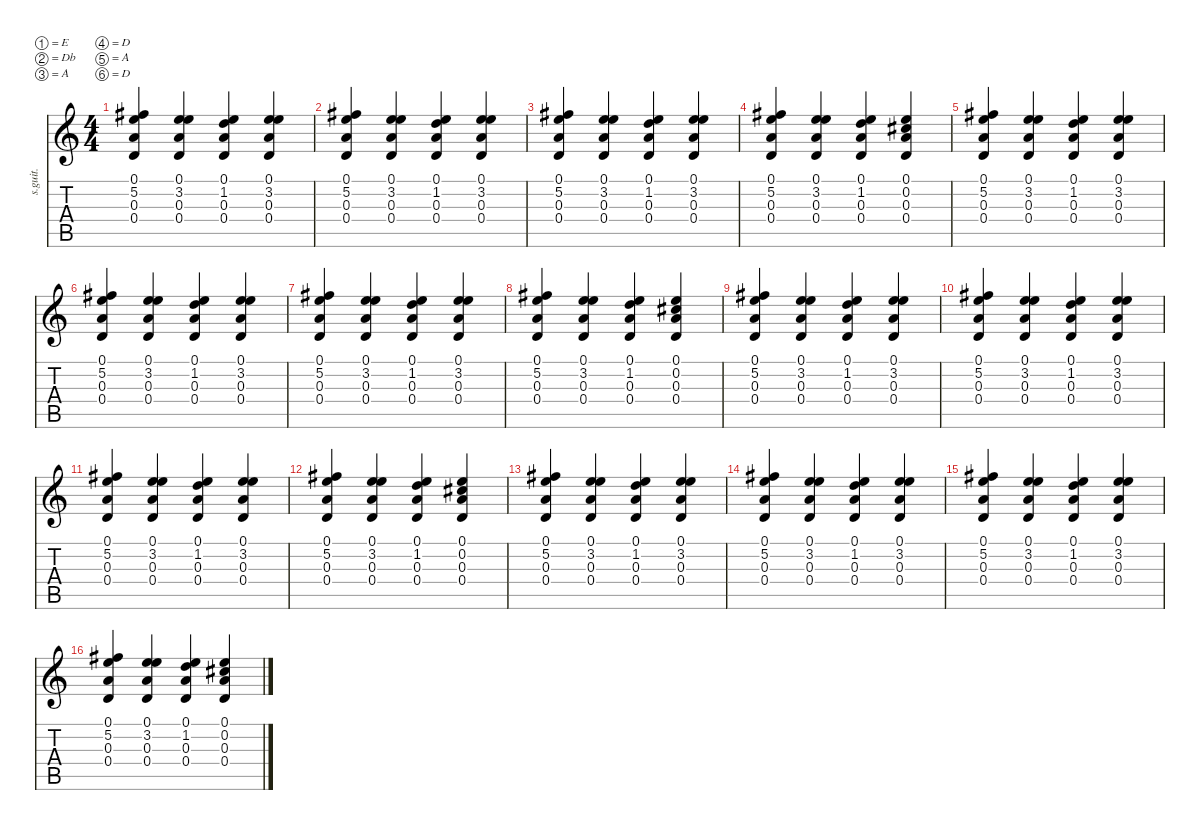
\defaultSystemsLayout 4
\hideDynamics
\bracketExtendMode nobrackets
\track ("Mike Kinsella" "s.guit.") {instrument electricguitarjazz}
\staff {score tabs}
\tuning (E4 Db4 A3 D3 A2 D2)
\ts (4 4)
\tempo (129 hide)
\clef g2
\ks c
(0.1 5.2{acc #} 0.3 0.4).4{dy mf} (0.1 3.2 0.3 0.4).4 (0.1 1.2 0.3 0.4).4 (0.1 3.2 0.3 0.4).4 |
(0.1 5.2{acc #} 0.3 0.4).4 (0.1 3.2 0.3 0.4).4 (0.1 1.2 0.3 0.4).4 (0.1 3.2 0.3 0.4).4 |
(0.1 5.2{acc #} 0.3 0.4).4 (0.1 3.2 0.3 0.4).4 (0.1 1.2 0.3 0.4).4 (0.1 3.2 0.3 0.4).4 |
(0.1 5.2{acc #} 0.3 0.4).4 (0.1 3.2 0.3 0.4).4 (0.1 1.2 0.3 0.4).4 (0.1 0.2{acc #} 0.3 0.4).4 |
(0.1 5.2{acc #} 0.3 0.4).4 (0.1 3.2 0.3 0.4).4 (0.1 1.2 0.3 0.4).4 (0.1 3.2 0.3 0.4).4 |
(0.1 5.2{acc #} 0.3 0.4).4 (0.1 3.2 0.3 0.4).4 (0.1 1.2 0.3 0.4).4 (0.1 3.2 0.3 0.4).4 |
(0.1 5.2{acc #} 0.3 0.4).4 (0.1 3.2 0.3 0.4).4 (0.1 1.2 0.3 0.4).4 (0.1 3.2 0.3 0.4).4 |
(0.1 5.2{acc #} 0.3 0.4).4 (0.1 3.2 0.3 0.4).4 (0.1 1.2 0.3 0.4).4 (0.1 0.2{acc #} 0.3 0.4).4 |
(0.1 5.2{acc #} 0.3 0.4).4 (0.1 3.2 0.3 0.4).4 (0.1 1.2 0.3 0.4).4 (0.1 3.2 0.3 0.4).4 |
(0.1 5.2{acc #} 0.3 0.4).4 (0.1 3.2 0.3 0.4).4 (0.1 1.2 0.3 0.4).4 (0.1 3.2 0.3 0.4).4 |
(0.1 5.2{acc #} 0.3 0.4).4 (0.1 3.2 0.3 0.4).4 (0.1 1.2 0.3 0.4).4 (0.1 3.2 0.3 0.4).4 |
(0.1 5.2{acc #} 0.3 0.4).4 (0.1 3.2 0.3 0.4).4 (0.1 1.2 0.3 0.4).4 (0.1 0.2{acc #} 0.3 0.4).4 |
(0.1 5.2{acc #} 0.3 0.4).4 (0.1 3.2 0.3 0.4).4 (0.1 1.2 0.3 0.4).4 (0.1 3.2 0.3 0.4).4 |
(0.1 5.2{acc #} 0.3 0.4).4 (0.1 3.2 0.3 0.4).4 (0.1 1.2 0.3 0.4).4 (0.1 3.2 0.3 0.4).4 |
(0.1 5.2{acc #} 0.3 0.4).4 (0.1 3.2 0.3 0.4).4 (0.1 1.2 0.3 0.4).4 (0.1 3.2 0.3 0.4).4 |
(0.1 5.2{acc #} 0.3 0.4).4 (0.1 3.2 0.3 0.4).4 (0.1 1.2 0.3 0.4).4 (0.1 0.2{acc #} 0.3 0.4).4
